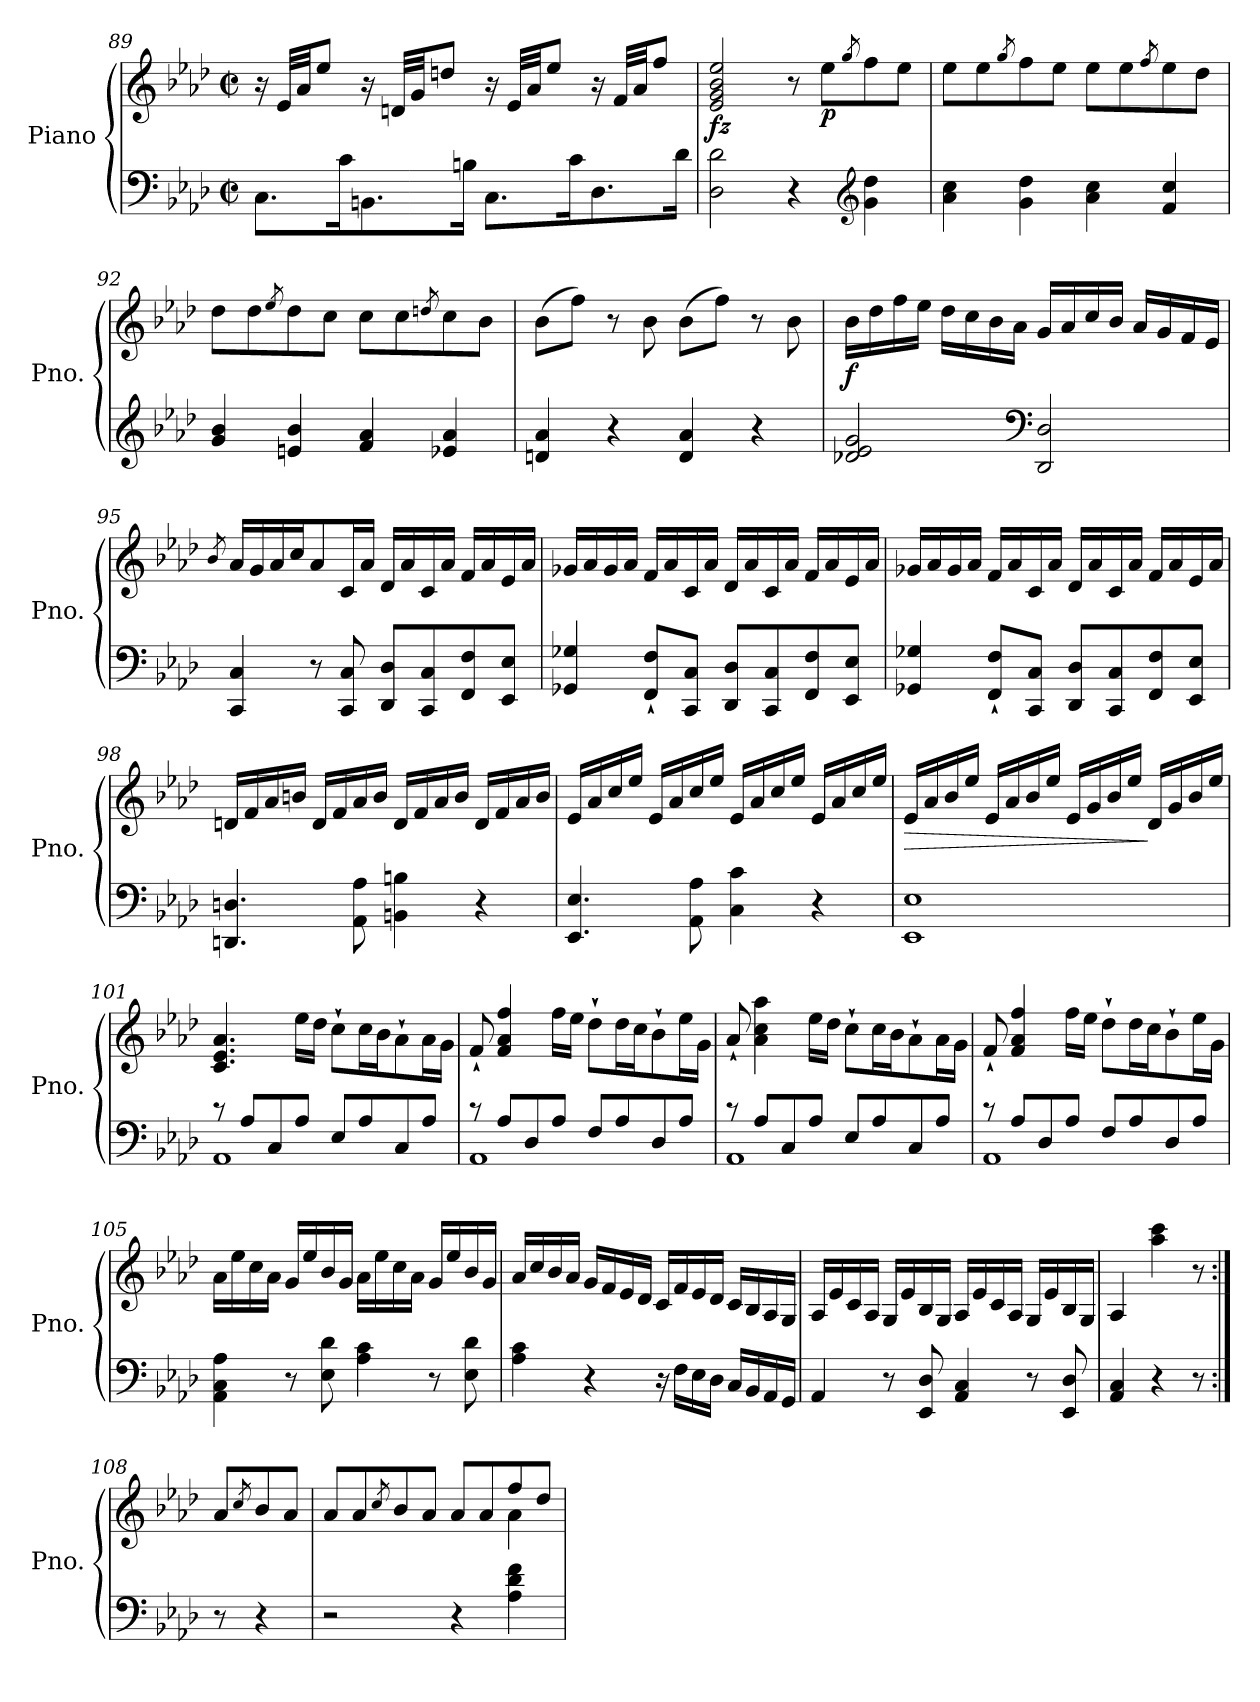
**kern	**kern	**dynam
*part1	*part1	*part1
*staff2	*staff1	*staff1/2
*I"Piano	*	*
*I'Pno.	*	*
!!LO:LB:g=z
*clefF4	*clefG2	*
*k[b-e-a-d-]	*k[b-e-a-d-]	*
*A-:	*A-:	*
*M2/2	*M2/2	*
*met(c|)	*met(c|)	*
=89	=89	=89
8.C\L	16r	.
.	32e-/LLL	.
.	32a-/JJ	.
.	8ee-/J	.
16c\K	.	.
8.BBn\	16r	.
.	32dn/LLL	.
.	32g/JJ	.
.	8ddn/J	.
16Bn\Jk	.	.
8.C\L	16r	.
.	32e-/LLL	.
.	32a-/JJ	.
.	8ee-/J	.
16c\K	.	.
8.D-\	16r	.
.	32f/LLL	.
.	32a-/JJ	.
.	8ff/J	.
16d-\Jk	.	.
=90	=90	=90
!	!	!LO:DY:b
2D-\ 2d-\	2e-/ 2g/ 2b-/ 2ee-/	fz
4r	8r	.
!	!	!LO:DY:b
.	8ee-\L	p
*clefG2	*	*
.	8qgg/	.
4g\ 4dd-\	8ff\	.
.	8ee-\J	.
=91	=91	=91
4a-\ 4cc\	8ee-\L	.
.	8ee-\	.
.	8qgg/	.
4g\ 4dd-\	8ff\	.
.	8ee-\J	.
4a-\ 4cc\	8ee-\L	.
.	8ee-\	.
.	8qff/	.
4f/ 4cc/	8ee-\	.
.	8dd-\J	.
=92	=92	=92
4g/ 4b-/	8dd-\L	.
.	8dd-\	.
.	8qee-/	.
4en/ 4b-/	8dd-\	.
.	8cc\J	.
4f/ 4a-/	8cc\L	.
.	8cc\	.
.	8qddn/	.
4e-X/ 4a-/	8cc\	.
.	8b-\J	.
!!LO:LB:g=z
=93	=93	=93
4dn/ 4a-/	(8b-\L	.
.	8ff\J)	.
4r	8r	.
.	8b-\	.
4d/ 4a-/	(8b-\L	.
.	8ff\J)	.
4r	8r	.
.	8b-\	.
=94	=94	=94
!	!	!LO:DY:b
2d-X/ 2e-/ 2g/	16b-\LL	f
.	16dd-\	.
.	16ff\	.
.	16ee-\JJ	.
.	16dd-\LL	.
.	16cc\	.
.	16b-\	.
.	16a-\JJ	.
*clefF4	*	*
2DD-/ 2D-/	16g/LL	.
.	16a-/	.
.	16cc/	.
.	16b-/JJ	.
.	16a-/LL	.
.	16g/	.
.	16f/	.
.	16e-/JJ	.
!!LO:PB:g=z
=95	=95	=95
.	8qb-/	.
4CC/ 4C/	16a-/LL	.
.	16g/	.
.	16a-/	.
.	16cc/J	.
8r	8a-/	.
8CC/ 8C/	16c/L	.
.	16a-/JJ	.
8DD-/ 8D-/L	16d-/LL	.
.	16a-/	.
8CC/ 8C/	16c/	.
.	16a-/JJ	.
8FF/ 8F/	16f/LL	.
.	16a-/	.
8EE-/ 8E-/J	16e-/	.
.	16a-/JJ	.
=96	=96	=96
4GG-X/ 4G-X/	16g-X/LL	.
.	16a-/	.
.	16g-/	.
.	16a-/JJ	.
8FF/` 8F/`L	16f/LL	.
.	16a-/	.
8CC/ 8C/J	16c/	.
.	16a-/JJ	.
8DD-/ 8D-/L	16d-/LL	.
.	16a-/	.
8CC/ 8C/	16c/	.
.	16a-/JJ	.
8FF/ 8F/	16f/LL	.
.	16a-/	.
8EE-/ 8E-/J	16e-/	.
.	16a-/JJ	.
=97	=97	=97
4GG-X/ 4G-X/	16g-X/LL	.
.	16a-/	.
.	16g-/	.
.	16a-/JJ	.
8FF/` 8F/`L	16f/LL	.
.	16a-/	.
8CC/ 8C/J	16c/	.
.	16a-/JJ	.
8DD-/ 8D-/L	16d-/LL	.
.	16a-/	.
8CC/ 8C/	16c/	.
.	16a-/JJ	.
8FF/ 8F/	16f/LL	.
.	16a-/	.
8EE-/ 8E-/J	16e-/	.
.	16a-/JJ	.
!!LO:LB:g=z
=98	=98	=98
4.DDn/ 4.Dn/	16dn/LL	.
.	16f/	.
.	16a-/	.
.	16bn/JJ	.
.	16d/LL	.
.	16f/	.
8AA-\ 8A-\	16a-/	.
.	16b/JJ	.
4BBn\ 4Bn\	16d/LL	.
.	16f/	.
.	16a-/	.
.	16b/JJ	.
4r	16d/LL	.
.	16f/	.
.	16a-/	.
.	16b/JJ	.
=99	=99	=99
4.EE-/ 4.E-/	16e-/LL	.
.	16a-/	.
.	16cc/	.
.	16ee-/JJ	.
.	16e-/LL	.
.	16a-/	.
8AA-\ 8A-\	16cc/	.
.	16ee-/JJ	.
4C\ 4c\	16e-/LL	.
.	16a-/	.
.	16cc/	.
.	16ee-/JJ	.
4r	16e-/LL	.
.	16a-/	.
.	16cc/	.
.	16ee-/JJ	.
=100	=100	=100
!	!	!LO:HP:b
1EE- 1E-	16e-/LL	>
.	16a-/	.
.	16b-/	.
.	16ee-/JJ	.
.	16e-/LL	.
.	16a-/	.
.	16b-/	.
.	16ee-/JJ	.
.	16e-/LL	.
.	16g/	.
.	16b-/	.
.	16ee-/JJ	.
.	16d-/LL	]
.	16g/	.
.	16b-/	.
.	16ee-/JJ	.
!!LO:LB:g=z
=101	=101	=101
*^	*	*
8r	1AA-	4.c/ 4.e-/ 4.a-/	.
8A-/L	.	.	.
8C/	.	.	.
8A-/J	.	16ee-\LL	.
.	.	16dd-\JJ	.
8E-/L	.	8cc`\L	.
8A-/	.	16cc\L	.
.	.	16b-\J	.
8C/	.	8a-`\	.
8A-/J	.	16a-\L	.
.	.	16g\JJ	.
=102	=102	=102	=102
8r	1AA-	8f`/	.
8A-/L	.	4f/ 4a-/ 4ff/	.
8D-/	.	.	.
8A-/J	.	16ff\LL	.
.	.	16ee-\JJ	.
8F/L	.	8dd-`\L	.
8A-/	.	16dd-\L	.
.	.	16cc\J	.
8D-/	.	8b-`\	.
8A-/J	.	16ee-\L	.
.	.	16g\JJ	.
=103	=103	=103	=103
8r	1AA-	8a-`/	.
8A-/L	.	4a-\ 4cc\ 4aa-\	.
8C/	.	.	.
8A-/J	.	16ee-\LL	.
.	.	16dd-\JJ	.
8E-/L	.	8cc`\L	.
8A-/	.	16cc\L	.
.	.	16b-\J	.
8C/	.	8a-`\	.
8A-/J	.	16a-\L	.
.	.	16g\JJ	.
=104	=104	=104	=104
8r	1AA-	8f`/	.
8A-/L	.	4f/ 4a-/ 4ff/	.
8D-/	.	.	.
8A-/J	.	16ff\LL	.
.	.	16ee-\JJ	.
8F/L	.	8dd-`\L	.
8A-/	.	16dd-\L	.
.	.	16cc\J	.
8D-/	.	8b-`\	.
8A-/J	.	16ee-\L	.
.	.	16g\JJ	.
*v	*v	*	*
!!LO:LB:g=z
=105	=105	=105
4AA-\ 4C\ 4A-\	16a-\LL	.
.	16ee-\	.
.	16cc\	.
.	16a-\JJ	.
8r	16g/LL	.
.	16ee-/	.
8E-\ 8d-\	16b-/	.
.	16g/JJ	.
4A-\ 4c\	16a-\LL	.
.	16ee-\	.
.	16cc\	.
.	16a-\JJ	.
8r	16g/LL	.
.	16ee-/	.
8E-\ 8d-\	16b-/	.
.	16g/JJ	.
=106	=106	=106
4A-\ 4c\	16a-/LL	.
.	16cc/	.
.	16b-/	.
.	16a-/JJ	.
4r	16g/LL	.
.	16f/	.
.	16e-/	.
.	16d-/JJ	.
16r	16c/LL	.
16F\LL	16f/	.
16E-\	16e-/	.
16D-\JJ	16d-/JJ	.
16C/LL	16c/LL	.
16BB-/	16B-/	.
16AA-/	16A-/	.
16GG/JJ	16G/JJ	.
!!LO:LB:g=z
=107	=107	=107
4AA-/	16A-/LL	.
.	16e-/	.
.	16c/	.
.	16A-/JJ	.
8r	16G/LL	.
.	16e-/	.
8EE-/ 8D-/	16B-/	.
.	16G/JJ	.
4AA-/ 4C/	16A-/LL	.
.	16e-/	.
.	16c/	.
.	16A-/JJ	.
8r	16G/LL	.
.	16e-/	.
8EE-/ 8D-/	16B-/	.
.	16G/JJ	.
=108	=108	=108
4AA-/ 4C/	4A-/	.
4r	4aa-\ 4ccc\	.
8r	8r	.
!!LO:LB:g=z
=108X1:|!	=108X1:|!	=108X1:|!
8r	8a-/L	.
.	8qcc/	.
4r	8b-/	.
.	8a-/J	.
=109	=109	=109
*	*^	*
2r	8a-/L	2ryy	.
.	8a-/	.	.
.	8qcc/	.	.
.	8b-/	.	.
.	8a-/J	.	.
4r	8a-/L	4ryy	.
.	8a-/	.	.
4A-\ 4d-\ 4f\	8ff/	4a-\	.
.	8dd-/J	.	.
*	*v	*v	*
=	=	=
*-	*-	*-
